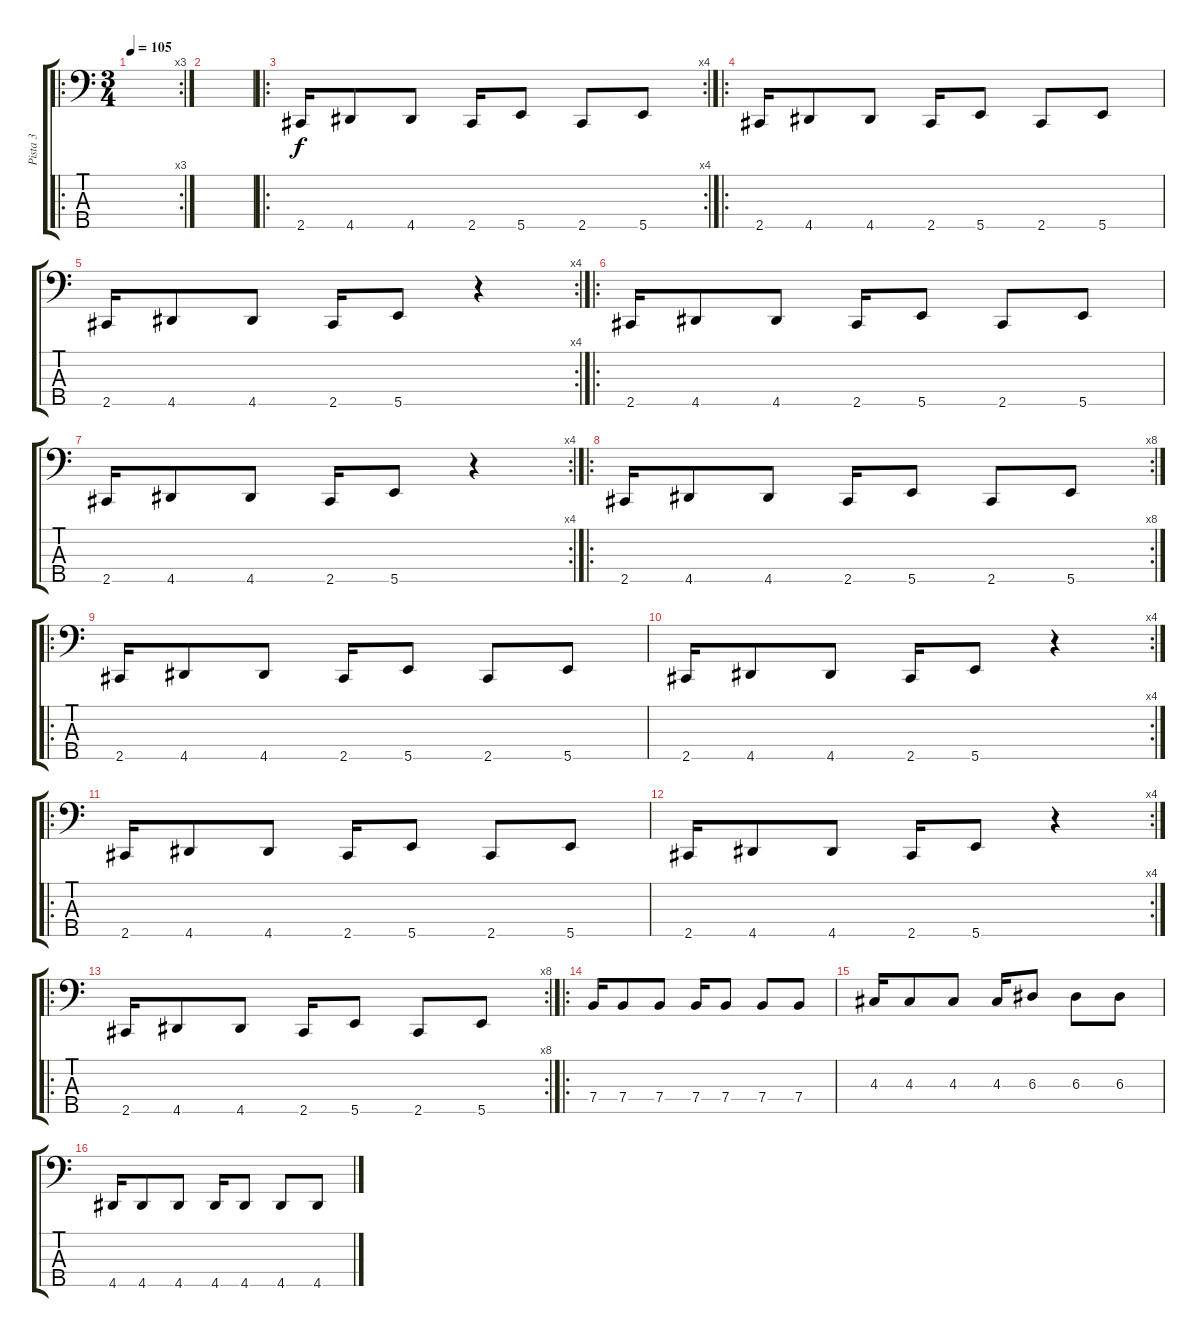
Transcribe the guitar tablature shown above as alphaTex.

\track ("Pista 3" "Pista 3") {instrument electricbassfinger}
\staff {score tabs}
\tuning (G2 D2 A1 E1 B0) {hide}
\ro
\rc 3
\ts (3 4)
\tempo 105
\clef f4
\ks c
|
|
\ro
\rc 4
2.5.16{balance 16} 4.5.8 4.5.8 2.5.16 5.5.8 2.5.8 5.5.8 |
\ro
2.5.16 4.5.8 4.5.8 2.5.16 5.5.8 2.5.8 5.5.8 |
\rc 4
2.5.16 4.5.8 4.5.8 2.5.16 5.5.8 r.4 |
\ro
2.5.16 4.5.8 4.5.8 2.5.16 5.5.8 2.5.8 5.5.8 |
\rc 4
2.5.16 4.5.8 4.5.8 2.5.16 5.5.8 r.4 |
\ro
\rc 8
2.5.16 4.5.8 4.5.8 2.5.16 5.5.8 2.5.8 5.5.8 |
\ro
2.5.16 4.5.8 4.5.8 2.5.16 5.5.8 2.5.8 5.5.8 |
\rc 4
2.5.16 4.5.8 4.5.8 2.5.16 5.5.8 r.4 |
\ro
2.5.16 4.5.8 4.5.8 2.5.16 5.5.8 2.5.8 5.5.8 |
\rc 4
2.5.16 4.5.8 4.5.8 2.5.16 5.5.8 r.4 |
\ro
\rc 8
2.5.16 4.5.8 4.5.8 2.5.16 5.5.8 2.5.8 5.5.8 |
\ro
7.4.16 7.4.8 7.4.8 7.4.16 7.4.8 7.4.8 7.4.8 |
4.3.16 4.3.8 4.3.8 4.3.16 6.3.8 6.3.8 6.3.8 |
4.5.16 4.5.8 4.5.8 4.5.16 4.5.8 4.5.8 4.5.8
